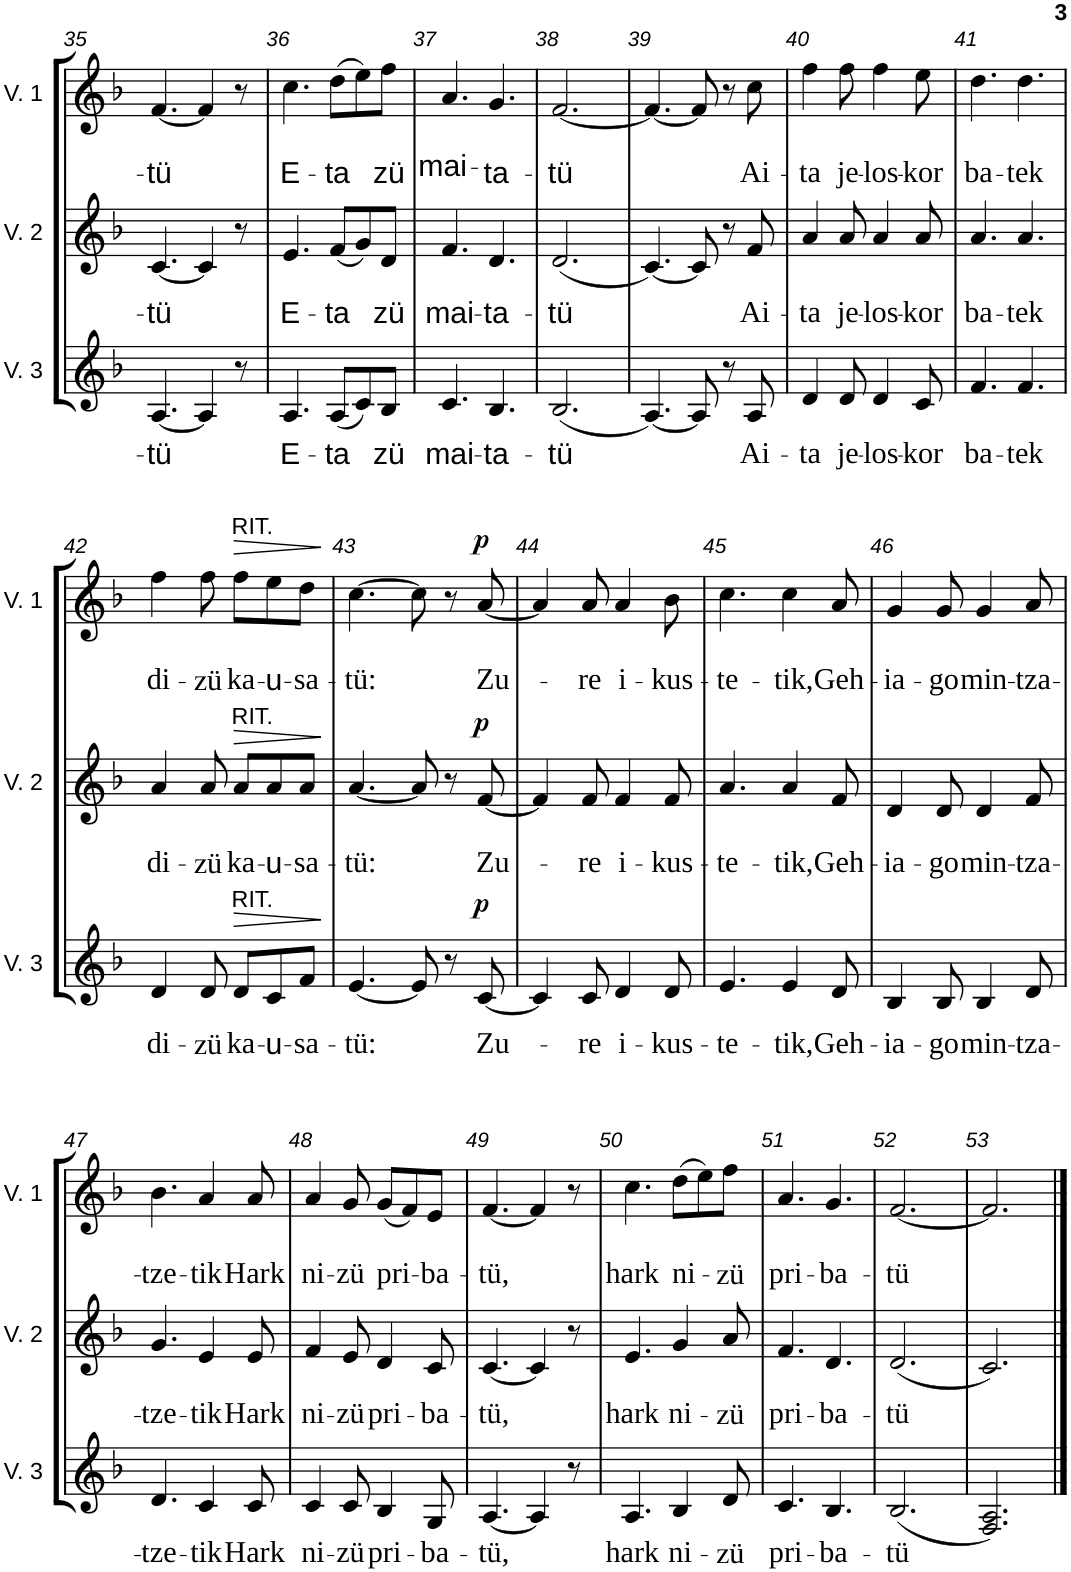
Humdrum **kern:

**kern	**text	**text	**dynam	**kern	**text	**text	**dynam	**kern	**text	**text	**dynam
*part3	*part3	*part3	*part3	*part2	*part2	*part2	*part2	*part1	*part1	*part1	*part1
*staff3	*staff3	*staff3	*staff3	*staff2	*staff2	*staff2	*staff2	*staff1	*staff1	*staff1	*staff1
*I"Voix 3	*	*	*	*I"Voix 2	*	*	*	*I"Voix 1	*	*	*
*I'V. 3	*	*	*	*I'V. 2	*	*	*	*I'V. 1	*	*	*
!!LO:PB:g=z
*clefG2	*	*	*	*clefG2	*	*	*	*clefG2	*	*	*
*k[b-]	*	*	*	*k[b-]	*	*	*	*k[b-]	*	*	*
*M6/8	*	*	*	*M6/8	*	*	*	*M6/8	*	*	*
=35	=35	=35	=35	=35	=35	=35	=35	=35	=35	=35	=35
!	!	!LO:LY:b	!	!	!	!LO:LY:b	!	!	!	!LO:LY:b	!
[4.A/	.	-tü	.	[4.c/	.	-tü	.	[4.f/	.	-tü	.
4A/]	.	.	.	4c/]	.	.	.	4f/]	.	.	.
8r	.	.	.	8r	.	.	.	8r	.	.	.
=36	=36	=36	=36	=36	=36	=36	=36	=36	=36	=36	=36
!	!	!LO:LY:b	!	!	!	!LO:LY:b	!	!	!	!LO:LY:b	!
4.A/	.	E-	.	4.e/	.	E-	.	4.cc\	.	E-	.
!	!	!LO:LY:b	!	!	!	!LO:LY:b	!	!	!	!LO:LY:b	!
(8A/L	.	-ta	.	(8f/L	.	-ta	.	(8dd\L	.	-ta	.
8c/)	.	.	.	8g/)	.	.	.	8ee\)	.	.	.
!	!	!LO:LY:b	!	!	!	!LO:LY:b	!	!	!	!LO:LY:b	!
8B-/J	.	zü	.	8d/J	.	zü	.	8ff\J	.	zü	.
=37	=37	=37	=37	=37	=37	=37	=37	=37	=37	=37	=37
!	!	!LO:LY:b	!	!	!	!LO:LY:b	!	!	!	!LO:LY:b	!
4.c/	.	mai-	.	4.f/	.	mai-	.	4.a/	.	mai-	.
!	!	!LO:LY:b	!	!	!	!LO:LY:b	!	!	!	!LO:LY:b	!
4.B-/	.	-ta-	.	4.d/	.	-ta-	.	4.g/	.	-ta-	.
=38	=38	=38	=38	=38	=38	=38	=38	=38	=38	=38	=38
!	!	!LO:LY:b	!	!	!	!LO:LY:b	!	!	!	!LO:LY:b	!
(2.B-/	.	-tü	.	(2.d/	.	-tü	.	[2.f/	.	-tü	.
=39	=39	=39	=39	=39	=39	=39	=39	=39	=39	=39	=39
[4.A/)	.	.	.	[4.c/)	.	.	.	4.f/_	.	.	.
8A/]	.	.	.	8c/]	.	.	.	8f/]	.	.	.
8r	.	.	.	8r	.	.	.	8r	.	.	.
!	!	!LO:LY:b	!	!	!	!LO:LY:b	!	!	!	!LO:LY:b	!
8A/	.	Ai-	.	8f/	.	Ai-	.	8cc\	.	Ai-	.
=40	=40	=40	=40	=40	=40	=40	=40	=40	=40	=40	=40
!	!	!LO:LY:b	!	!	!	!LO:LY:b	!	!	!	!LO:LY:b	!
4d/	.	-ta	.	4a/	.	-ta	.	4ff\	.	-ta	.
!	!	!LO:LY:b	!	!	!	!LO:LY:b	!	!	!	!LO:LY:b	!
8d/	.	je-	.	8a/	.	je-	.	8ff\	.	je-	.
!	!	!LO:LY:b	!	!	!	!LO:LY:b	!	!	!	!LO:LY:b	!
4d/	.	-los-	.	4a/	.	-los-	.	4ff\	.	-los-	.
!	!	!LO:LY:b	!	!	!	!LO:LY:b	!	!	!	!LO:LY:b	!
8c/	.	-kor	.	8a/	.	-kor	.	8ee\	.	-kor	.
=41	=41	=41	=41	=41	=41	=41	=41	=41	=41	=41	=41
!	!	!LO:LY:b	!	!	!	!LO:LY:b	!	!	!	!LO:LY:b	!
4.f/	.	ba-	.	4.a/	.	ba-	.	4.dd\	.	ba-	.
!	!	!LO:LY:b	!	!	!	!LO:LY:b	!	!	!	!LO:LY:b	!
4.f/	.	-tek	.	4.a/	.	-tek	.	4.dd\	.	-tek	.
!!LO:LB:g=z
=42	=42	=42	=42	=42	=42	=42	=42	=42	=42	=42	=42
!	!	!LO:LY:b	!	!	!	!LO:LY:b	!	!	!	!LO:LY:b	!
4d/	.	di-	.	4a/	.	di-	.	4ff\	.	di-	.
!	!	!LO:LY:b	!	!	!	!LO:LY:b	!	!	!	!LO:LY:b	!
8d/	.	-z ü	.	8a/	.	-z ü	.	8ff\	.	-z ü	.
!	!	!	!	!	!	!	!	!LO:TX:a:t=RIT.	!	!	!
!	!	!	!	!LO:TX:a:t=RIT.	!	!	!	!	!	!	!
!LO:TX:a:t=RIT.	!	!	!	!	!	!	!	!	!	!	!
!	!	!LO:LY:b	!LO:HP:b	!	!	!LO:LY:b	!LO:HP:b	!	!	!LO:LY:b	!LO:HP:b
8d/L	.	ka-	>	8a/L	.	ka-	>	8ff\L	.	ka-	>
!	!	!LO:LY:b	!	!	!	!LO:LY:b	!	!	!	!LO:LY:b	!
8c/	.	-u-	.	8a/	.	-u-	.	8ee\	.	-u-	.
!	!	!LO:LY:b	!	!	!	!LO:LY:b	!	!	!	!LO:LY:b	!
8f/J	.	-sa-	.	8a/J	.	-sa-	.	8dd\J	.	-sa-	.
.	.	.	]	.	.	.	]	.	.	.	]
=43	=43	=43	=43	=43	=43	=43	=43	=43	=43	=43	=43
!	!	!LO:LY:b	!	!	!	!LO:LY:b	!	!	!	!LO:LY:b	!
[4.e/	.	-tü:	.	[4.a/	.	-tü:	.	[4.cc\	.	-tü:	.
8e/]	.	.	.	8a/]	.	.	.	8cc\]	.	.	.
8r	.	.	.	8r	.	.	.	8r	.	.	.
!	!	!LO:LY:b	!LO:DY:a	!	!	!LO:LY:b	!LO:DY:a	!	!	!LO:LY:b	!LO:DY:a
[8c/	.	Zu-	p	[8f/	.	Zu-	p	[8a/	.	Zu-	p
=44	=44	=44	=44	=44	=44	=44	=44	=44	=44	=44	=44
4c/]	.	.	.	4f/]	.	.	.	4a/]	.	.	.
!	!	!LO:LY:b	!	!	!	!LO:LY:b	!	!	!	!LO:LY:b	!
8c/	.	-re	.	8f/	.	-re	.	8a/	.	-re	.
!	!	!LO:LY:b	!	!	!	!LO:LY:b	!	!	!	!LO:LY:b	!
4d/	.	i-	.	4f/	.	i-	.	4a/	.	i-	.
!	!	!LO:LY:b	!	!	!	!LO:LY:b	!	!	!	!LO:LY:b	!
8d/	.	-kus-	.	8f/	.	-kus-	.	8b-\	.	-kus-	.
=45	=45	=45	=45	=45	=45	=45	=45	=45	=45	=45	=45
!	!	!LO:LY:b	!	!	!	!LO:LY:b	!	!	!	!LO:LY:b	!
4.e/	.	-te-	.	4.a/	.	-te-	.	4.cc\	.	-te-	.
!	!	!LO:LY:b	!	!	!	!LO:LY:b	!	!	!	!LO:LY:b	!
4e/	.	-tik,	.	4a/	.	-tik,	.	4cc\	.	-tik,	.
!	!	!LO:LY:b	!	!	!	!LO:LY:b	!	!	!	!LO:LY:b	!
8d/	.	Geh-	.	8f/	.	Geh-	.	8a/	.	Geh-	.
=46	=46	=46	=46	=46	=46	=46	=46	=46	=46	=46	=46
!	!	!LO:LY:b	!	!	!	!LO:LY:b	!	!	!	!LO:LY:b	!
4B-/	.	-ia-	.	4d/	.	-ia-	.	4g/	.	-ia-	.
!	!	!LO:LY:b	!	!	!	!LO:LY:b	!	!	!	!LO:LY:b	!
8B-/	.	-go	.	8d/	.	-go	.	8g/	.	-go	.
!	!	!LO:LY:b	!	!	!	!LO:LY:b	!	!	!	!LO:LY:b	!
4B-/	.	min-	.	4d/	.	min-	.	4g/	.	min-	.
!	!	!LO:LY:b	!	!	!	!LO:LY:b	!	!	!	!LO:LY:b	!
8d/	.	-tza-	.	8f/	.	-tza-	.	8a/	.	-tza-	.
!!LO:LB:g=z
=47	=47	=47	=47	=47	=47	=47	=47	=47	=47	=47	=47
!	!	!LO:LY:b	!	!	!	!LO:LY:b	!	!	!	!LO:LY:b	!
4.d/	.	-tze-	.	4.g/	.	-tze-	.	4.b-\	.	-tze-	.
!	!	!LO:LY:b	!	!	!	!LO:LY:b	!	!	!	!LO:LY:b	!
4c/	.	-tik	.	4e/	.	-tik	.	4a/	.	-tik	.
!	!	!LO:LY:b	!	!	!	!LO:LY:b	!	!	!	!LO:LY:b	!
8c/	.	Hark	.	8e/	.	Hark	.	8a/	.	Hark	.
=48	=48	=48	=48	=48	=48	=48	=48	=48	=48	=48	=48
!	!	!LO:LY:b	!	!	!	!LO:LY:b	!	!	!	!LO:LY:b	!
4c/	.	ni-	.	4f/	.	ni-	.	4a/	.	ni-	.
!	!	!LO:LY:b	!	!	!	!LO:LY:b	!	!	!	!LO:LY:b	!
8c/	.	-zü	.	8e/	.	-zü	.	8g/	.	-zü	.
!	!	!LO:LY:b	!	!	!	!LO:LY:b	!	!	!	!LO:LY:b	!
4B-/	.	pri-	.	4d/	.	pri-	.	(8g/L	.	pri-	.
.	.	.	.	.	.	.	.	8f/)	.	.	.
!	!	!LO:LY:b	!	!	!	!LO:LY:b	!	!	!	!LO:LY:b	!
8G/	.	-ba-	.	8c/	.	-ba-	.	8e/J	.	-ba-	.
=49	=49	=49	=49	=49	=49	=49	=49	=49	=49	=49	=49
!	!	!LO:LY:b	!	!	!	!LO:LY:b	!	!	!	!LO:LY:b	!
[4.A/	.	-tü,	.	[4.c/	.	-tü,	.	[4.f/	.	-tü,	.
4A/]	.	.	.	4c/]	.	.	.	4f/]	.	.	.
8r	.	.	.	8r	.	.	.	8r	.	.	.
=50	=50	=50	=50	=50	=50	=50	=50	=50	=50	=50	=50
!	!	!LO:LY:b	!	!	!	!LO:LY:b	!	!	!	!LO:LY:b	!
4.A/	.	hark	.	4.e/	.	hark	.	4.cc\	.	hark	.
!	!	!LO:LY:b	!	!	!	!LO:LY:b	!	!	!	!LO:LY:b	!
4B-/	.	ni-	.	4g/	.	ni-	.	(8dd\L	.	ni-	.
.	.	.	.	.	.	.	.	8ee\)	.	.	.
!	!	!LO:LY:b	!	!	!	!LO:LY:b	!	!	!	!LO:LY:b	!
8d/	.	-z ü	.	8a/	.	-z ü	.	8ff\J	.	-z ü	.
=51	=51	=51	=51	=51	=51	=51	=51	=51	=51	=51	=51
!	!	!LO:LY:b	!	!	!	!LO:LY:b	!	!	!	!LO:LY:b	!
4.c/	.	pri-	.	4.f/	.	pri-	.	4.a/	.	pri-	.
!	!	!LO:LY:b	!	!	!	!LO:LY:b	!	!	!	!LO:LY:b	!
4.B-/	.	-ba-	.	4.d/	.	-ba-	.	4.g/	.	-ba-	.
=52	=52	=52	=52	=52	=52	=52	=52	=52	=52	=52	=52
!	!	!LO:LY:b	!	!	!	!LO:LY:b	!	!	!	!LO:LY:b	!
(2.B-/	.	-tü	.	(2.d/	.	-tü	.	[2.f/	.	-tü	.
=53	=53	=53	=53	=53	=53	=53	=53	=53	=53	=53	=53
2.F/ 2.A/)	.	.	.	2.c/)	.	.	.	2.f/]	.	.	.
==	==	==	==	==	==	==	==	==	==	==	==
*-	*-	*-	*-	*-	*-	*-	*-	*-	*-	*-	*-
